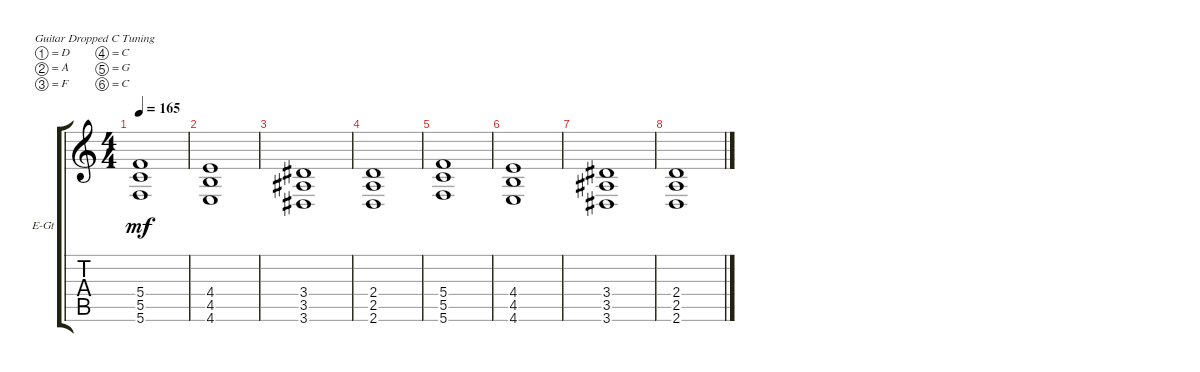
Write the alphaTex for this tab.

\defaultSystemsLayout 4
\bracketExtendMode groupsimilarinstruments
\firstSystemTrackNameOrientation horizontal
\otherSystemsTrackNameOrientation horizontal
\track ("Main Lead Left" "E-Gt") {instrument electricguitarclean}
\staff {score tabs}
\tuning (D4 A3 F3 C3 G2 C2)
\ts (4 4)
\tempo 165
\clef g2
\ks c
(5.6 5.5 5.4).1{dy mf} |
(4.4 4.5 4.6).1 |
(3.6 3.5 3.4).1 |
(2.4 2.5 2.6).1 |
(5.6 5.5 5.4).1 |
(4.4 4.5 4.6).1 |
(3.6 3.5 3.4).1 |
(2.4 2.5 2.6).1
